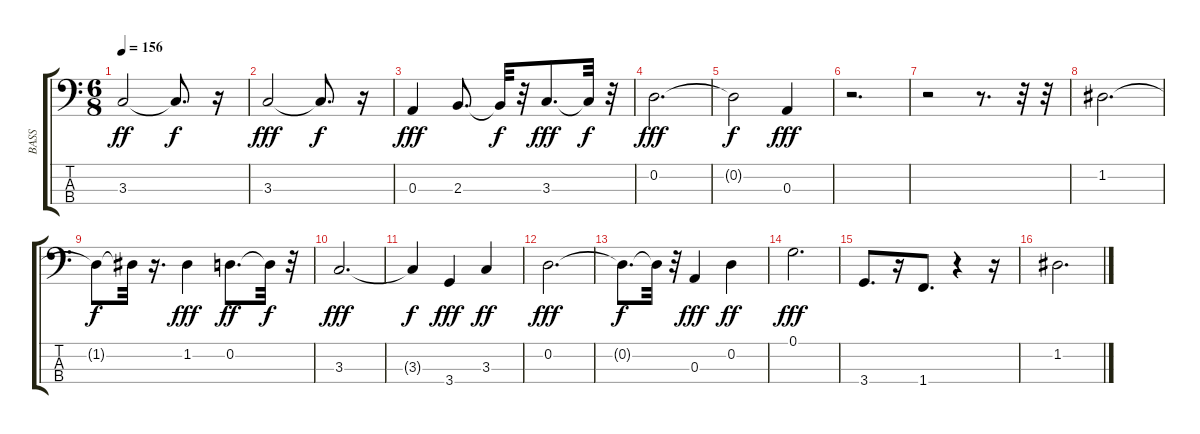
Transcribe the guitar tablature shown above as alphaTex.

\track ("BASS" "BASS") {instrument acousticbass}
\staff {score tabs}
\tuning (G2 D2 A1 E1) {hide}
\ts (6 8)
\tempo 156
\clef f4
\ks c
3.3.2{dy ff} 3.3{t}.8{d dy f} r.16 |
3.3.2{dy fff} 3.3{t}.8{d dy f} r.16 |
0.3.4{dy fff} 2.3.8{d} 2.3{t}.32{dy f} r.32 3.3.8{d dy fff} 3.3{t}.32{dy f} r.32 |
0.2.2{d dy fff} |
0.2{t}.2{dy f} 0.3.4{dy fff} |
r.2{d} |
r.2 r.8{d} r.32 r.32 |
1.2.2{d} |
1.2{t}.8{dy f} 1.2{t}.32 r.16{d} 1.2.4{dy fff} 0.2.8{d dy ff} 0.2{t}.32{dy f} r.32 |
3.3.2{d dy fff} |
3.3{t}.4{dy f} 3.4.4{dy fff} 3.3.4{dy ff} |
0.2.2{d dy fff} |
0.2{t}.8{d dy f} 0.2{t}.32 r.32 0.3.4{dy fff} 0.2.4{dy ff} |
0.1.2{d dy fff} |
3.4.8{d} r.16 1.4.8{d} r.4 r.16 |
1.2.2{d}
